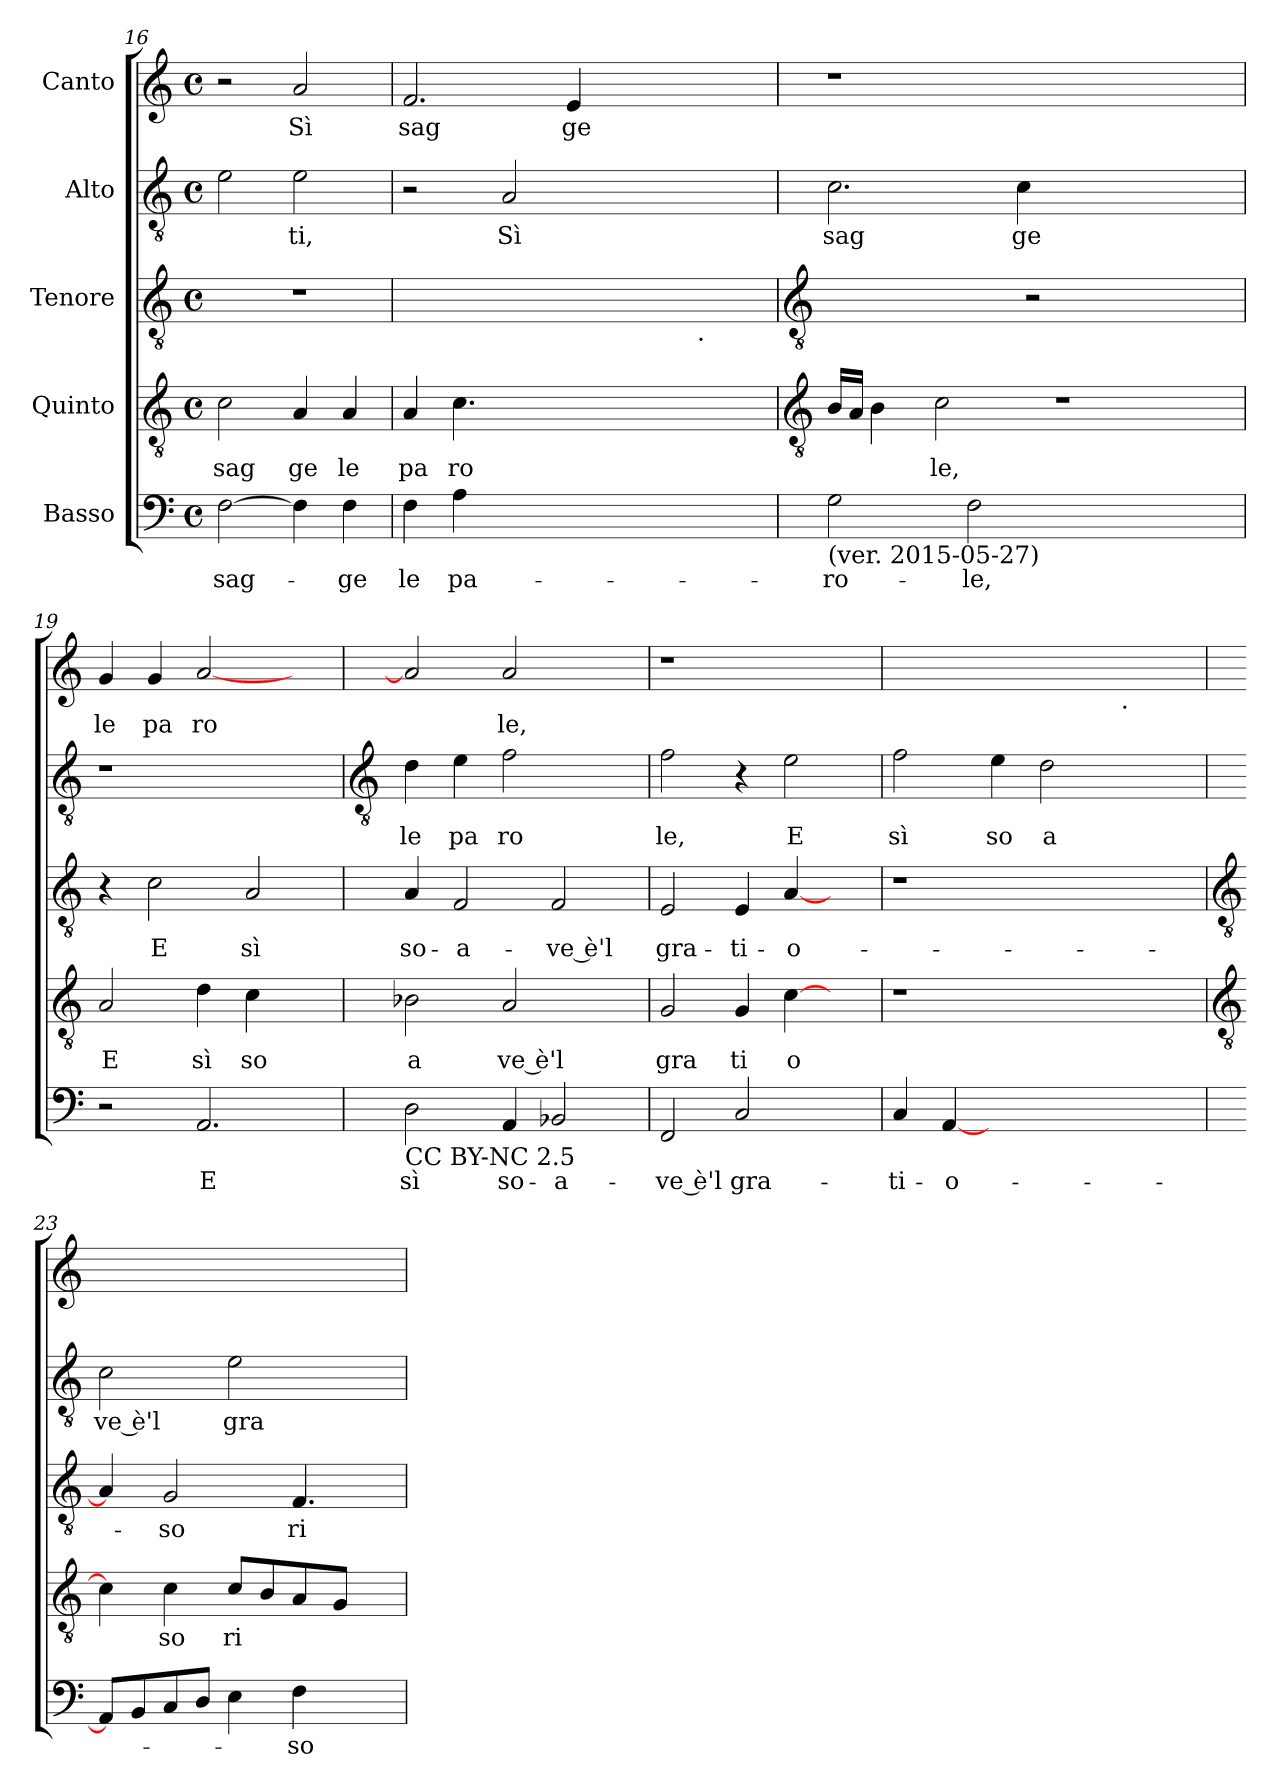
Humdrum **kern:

**kern	**text	**kern	**text	**kern	**text	**kern	**text	**kern	**text
*part5	*part5	*part4	*part4	*part3	*part3	*part2	*part2	*part1	*part1
*staff5	*staff5	*staff4	*staff4	*staff3	*staff3	*staff2	*staff2	*staff1	*staff1
*I"Basso	*	*I"Quinto	*	*I"Tenore	*	*I"Alto	*	*I"Canto	*
*clefF4	*	*clefGv2	*	*clefGv2	*	*clefGv2	*	*clefG2	*
*k[]	*	*k[]	*	*k[]	*	*k[]	*	*k[]	*
*C:	*	*C:	*	*C:	*	*C:	*	*C:	*
*M4/4	*	*M4/4	*	*M4/4	*	*M4/4	*	*M4/4	*
*met(c)	*	*met(c)	*	*met(c)	*	*met(c)	*	*met(c)	*
=16	=16	=16	=16	=16	=16	=16	=16	=16	=16
!	!LO:LY:b	!	!LO:LY:b	!	!	!	!	!	!
[2F\	sag-	2c\	sag	1r	.	2e\	.	2r	.
!	!	!	!LO:LY:b	!	!	!	!LO:LY:b	!	!LO:LY:b
4F\]	.	4A/	ge	.	.	2e\	ti,	2a/	Sì
!	!LO:LY:b	!	!LO:LY:b	!	!	!	!	!	!
4F\	-ge	4A/	le	.	.	.	.	.	.
=17	=17	=17	=17	=17	=17	=17	=17	=17	=17
!	!LO:LY:b	!	!LO:LY:b	!	!	!	!	!	!LO:LY:b
4F\	le	4A/	pa	4ryy	.	2r	.	2.f/	sag
!	!LO:LY:b	!	!LO:LY:b	!	!	!	!	!	!
4A\	pa-	4.c\	ro	4ryy	.	.	.	.	.
!	!	!	!	!	!	!	!LO:LY:b	!	!
2ryy	.	.	.	4ryy	.	2A/	Sì	.	.
.	.	2ryy	.	.	.	.	.	.	.
!	!	!	!	!	!	!	!	!	!LO:LY:b
.	.	.	.	64ryy	.	.	.	4e/	ge
.	.	.	.	64ryy	.	.	.	.	.
.	.	.	.	64ryy	.	.	.	.	.
.	.	.	.	64ryy	.	.	.	.	.
.	.	.	.	64ryy	.	.	.	.	.
.	.	.	.	64ryy	.	.	.	.	.
.	.	.	.	64ryy	.	.	.	.	.
.	.	.	.	64ryy	.	.	.	.	.
.	.	.	.	64ryy	.	.	.	.	.
.	.	.	.	64ryy	.	.	.	.	.
.	.	.	.	64ryy	.	.	.	.	.
.	.	.	.	64ryy	.	.	.	.	.
.	.	.	.	64ryy	.	.	.	.	.
.	.	.	.	64ryy	.	.	.	.	.
!	!	!	!	!LO:TX:b:t=.	!	!	!	!	!
.	.	.	.	64ryy	.	.	.	.	.
.	.	.	.	4ryy	.	.	.	.	.
8...ryy	.	.	.	.	.	8...ryy	.	8...ryy	.
.	.	16..ryy	.	.	.	.	.	.	.
!!LO:LB:g=z
=18	=18	=18	=18	=18	=18	=18	=18	=18	=18
*	*	*clefGv2	*	*clefGv2	*	*	*	*	*
!LO:TX:b:t=(ver. 2015-05-27)	!	!	!	!	!	!	!	!	!
!	!LO:LY:b	!	!	!	!	!	!LO:LY:b	!	!
2G\	-ro-	16B/LL	.	4ryy	.	2.c\	sag	1r	.
.	.	16A/JJ	.	.	.	.	.	.	.
.	.	4B\	.	.	.	.	.	.	.
.	.	.	.	4ryy	.	.	.	.	.
!	!	!	!LO:LY:b	!	!	!	!	!	!
.	.	2c\	le,	.	.	.	.	.	.
!	!LO:LY:b	!	!	!	!	!	!	!	!
2F\	-le,	.	.	4ryy	.	.	.	.	.
!	!	!	!	!	!	!	!LO:LY:b	!	!
.	.	.	.	64ryy	.	4c\	ge	.	.
.	.	.	.	2r	.	.	.	.	.
.	.	1r	.	.	.	.	.	.	.
2..ryy	.	.	.	.	.	2..ryy	.	2..ryy	.
.	.	.	.	2ryy	.	.	.	.	.
.	.	.	.	16..ryy	.	.	.	.	.
!!LO:LB:g=z
=19	=19	=19	=19	=19	=19	=19	=19	=19	=19
!	!	!	!LO:LY:b	!	!	!	!	!	!LO:LY:b
2r	.	2A/	E	4r	.	1r	.	4g/	le
!	!	!	!	!	!LO:LY:b	!	!	!	!LO:LY:b
.	.	.	.	2c\	E	.	.	4g/	pa
!	!LO:LY:b	!	!LO:LY:b	!	!	!	!	!	!LO:LY:b
2.AA/	E	4d\	sì	.	.	.	.	[2a/	ro
!	!	!	!LO:LY:b	!	!LO:LY:b	!	!	!	!
.	.	4c\	so	2A/	sì	.	.	.	.
.	.	4ryy	.	.	.	4ryy	.	4ryy	.
!!LO:LB:g=z
=20	=20	=20	=20	=20	=20	=20	=20	=20	=20
*	*	*	*	*	*	*clefGv2	*	*	*
!LO:TX:b:t=CC BY-NC 2.5	!	!	!	!	!	!	!	!	!
!	!LO:LY:b	!	!LO:LY:b	!	!LO:LY:b	!	!LO:LY:b	!	!
2D\	sì	2B-X\	a	4A/	so-	4d\	le	2a/]	.
!	!	!	!	!	!LO:LY:b	!	!LO:LY:b	!	!
.	.	.	.	2F/	-a-	4e\	pa	.	.
!	!LO:LY:b	!	!LO:LY:b	!	!	!	!LO:LY:b	!	!LO:LY:b
4AA/	so-	2A/	ve è'l	.	.	2f\	ro	2a/	le,
!	!LO:LY:b	!	!	!	!LO:LY:b	!	!	!	!
2BB-X/	-a-	.	.	2F/	-ve è'l	.	.	.	.
.	.	4ryy	.	.	.	4ryy	.	4ryy	.
=21	=21	=21	=21	=21	=21	=21	=21	=21	=21
!	!LO:LY:b	!	!LO:LY:b	!	!LO:LY:b	!	!LO:LY:b	!	!
2FF/	-ve è'l	2G/	gra	2E/	gra-	2f\	le,	1r	.
!	!LO:LY:b	!	!LO:LY:b	!	!LO:LY:b	!	!	!	!
2C/	gra-	4G/	ti	4E/	-ti-	4r	.	.	.
!	!	!	!LO:LY:b	!	!LO:LY:b	!	!LO:LY:b	!	!
.	.	[4c\	o	[4A/	-o-	2e\	E	.	.
4ryy	.	4ryy	.	4ryy	.	.	.	4ryy	.
=22	=22	=22	=22	=22	=22	=22	=22	=22	=22
!	!LO:LY:b	!	!	!	!	!	!LO:LY:b	!	!
4C/	-ti-	1r	.	1r	.	2f\	sì	4ryy	.
!	!LO:LY:b	!	!	!	!	!	!	!	!
[4AA/	-o-	.	.	.	.	.	.	4ryy	.
!	!	!	!	!	!	!	!LO:LY:b	!	!
2.ryy	.	.	.	.	.	4e\	so	4ryy	.
!	!	!	!	!	!	!	!LO:LY:b	!	!
.	.	.	.	.	.	2d\	a	32ryy	.
.	.	.	.	.	.	.	.	32ryy	.
.	.	.	.	.	.	.	.	32ryy	.
.	.	.	.	.	.	.	.	32ryy	.
.	.	.	.	.	.	.	.	32ryy	.
.	.	.	.	.	.	.	.	32ryy	.
!	!	!	!	!	!	!	!	!LO:TX:b:t=.	!
.	.	.	.	.	.	.	.	32ryy	.
.	.	.	.	.	.	.	.	4ryy	.
.	.	4ryy	.	4ryy	.	.	.	.	.
.	.	.	.	.	.	.	.	32ryy	.
!!LO:LB:g=z
=23	=23	=23	=23	=23	=23	=23	=23	=23	=23
*	*	*clefGv2	*	*clefGv2	*	*	*	*	*
!	!	!	!	!	!	!	!LO:LY:b	!	!
8AA/L]	.	4c\]	.	4A/]	.	2c\	ve è'l	4ryy	.
8BB/	.	.	.	.	.	.	.	.	.
!	!	!	!LO:LY:b	!	!LO:LY:b	!	!	!	!
8C/	.	4c\	so	2G/	-so	.	.	4ryy	.
8D/J	.	.	.	.	.	.	.	.	.
!	!	!	!LO:LY:b	!	!	!	!LO:LY:b	!	!
4E\	.	8c/L	ri	.	.	2e\	gra	4ryy	.
.	.	8B/	.	.	.	.	.	.	.
!	!LO:LY:b	!	!	!	!LO:LY:b	!	!	!	!
4F\	-so	8A/	.	4.F/	ri	.	.	32ryy	.
.	.	.	.	.	.	.	.	4ryy	.
.	.	8G/J	.	.	.	.	.	.	.
8ryy	.	8ryy	.	.	.	8ryy	.	.	.
.	.	.	.	.	.	.	.	16.ryy	.
=	=	=	=	=	=	=	=	=	=
*-	*-	*-	*-	*-	*-	*-	*-	*-	*-
